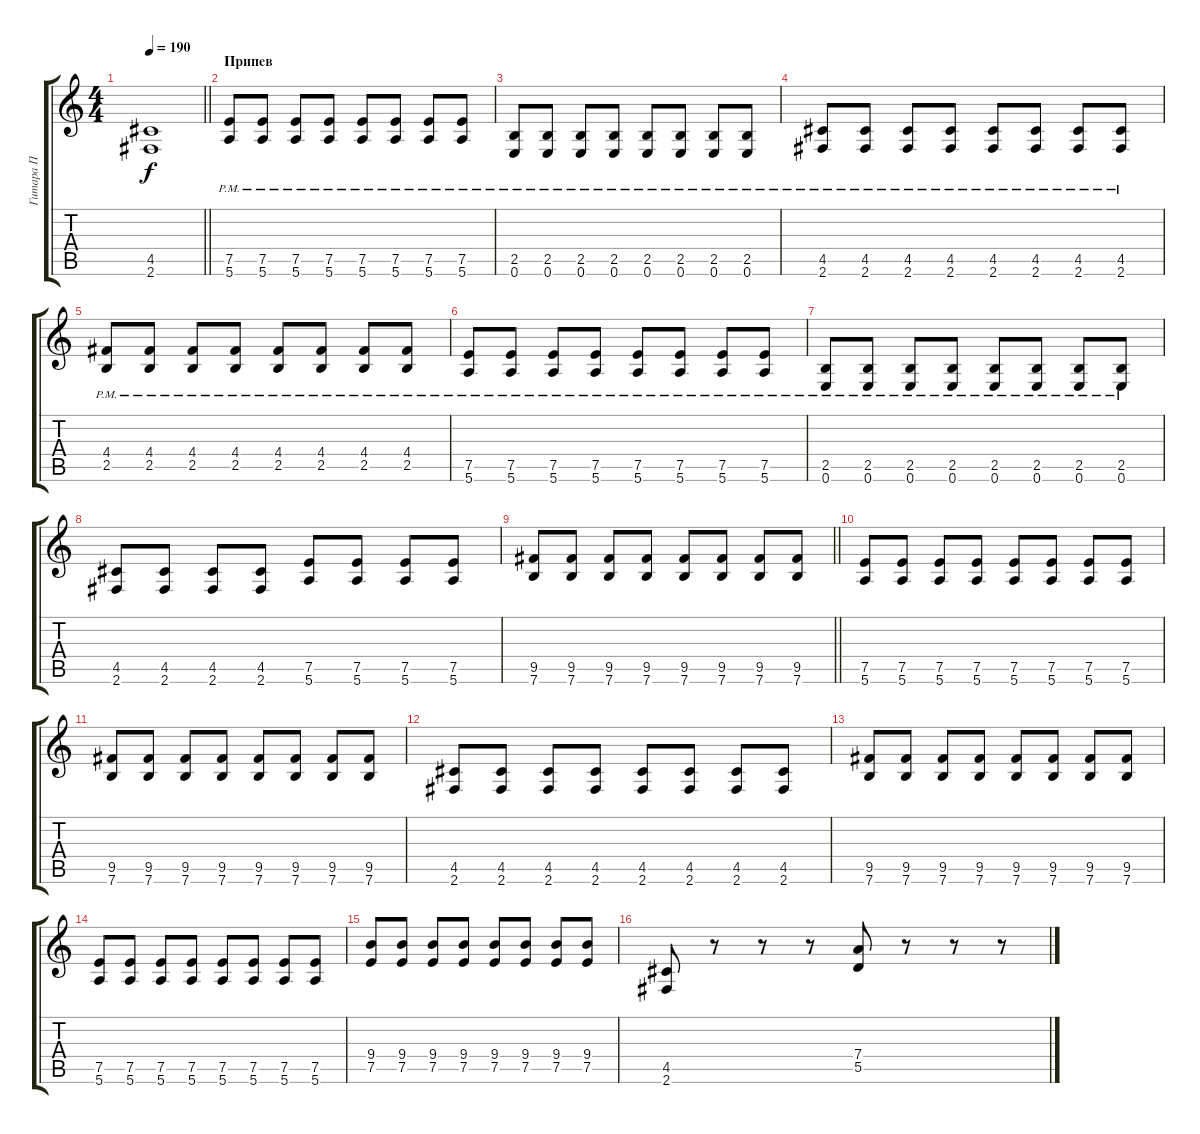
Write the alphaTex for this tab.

\track ("Гитара П" "Гитара П") {instrument distortionguitar}
\staff {score tabs}
\tuning (E4 B3 G3 D3 A2 E2) {hide}
\ts (4 4)
\tempo 190
\clef g2
\barLineRight lightlight
\ks c
(4.5{t} 2.6{t}).1{dy f} |
\section ("" "Припев")
(7.5{pm} 5.6{pm}).8 (7.5{pm} 5.6{pm}).8 (7.5{pm} 5.6{pm}).8 (7.5{pm} 5.6{pm}).8 (7.5{pm} 5.6{pm}).8 (7.5{pm} 5.6{pm}).8 (7.5{pm} 5.6{pm}).8 (7.5{pm} 5.6{pm}).8 |
(2.5{pm} 0.6{pm}).8 (2.5{pm} 0.6{pm}).8 (2.5{pm} 0.6{pm}).8 (2.5{pm} 0.6{pm}).8 (2.5{pm} 0.6{pm}).8 (2.5{pm} 0.6{pm}).8 (2.5{pm} 0.6{pm}).8 (2.5{pm} 0.6{pm}).8 |
(4.5{pm} 2.6{pm}).8 (4.5{pm} 2.6{pm}).8 (4.5{pm} 2.6{pm}).8 (4.5{pm} 2.6{pm}).8 (4.5{pm} 2.6{pm}).8 (4.5{pm} 2.6{pm}).8 (4.5{pm} 2.6{pm}).8 (4.5{pm} 2.6{pm}).8 |
(4.4{pm} 2.5{pm}).8 (4.4{pm} 2.5{pm}).8 (4.4{pm} 2.5{pm}).8 (4.4{pm} 2.5{pm}).8 (4.4{pm} 2.5{pm}).8 (4.4{pm} 2.5{pm}).8 (4.4{pm} 2.5{pm}).8 (4.4{pm} 2.5{pm}).8 |
(7.5{pm} 5.6{pm}).8 (7.5{pm} 5.6{pm}).8 (7.5{pm} 5.6{pm}).8 (7.5{pm} 5.6{pm}).8 (7.5{pm} 5.6{pm}).8 (7.5{pm} 5.6{pm}).8 (7.5{pm} 5.6{pm}).8 (7.5{pm} 5.6{pm}).8 |
(2.5{pm} 0.6{pm}).8 (2.5{pm} 0.6{pm}).8 (2.5{pm} 0.6{pm}).8 (2.5{pm} 0.6{pm}).8 (2.5{pm} 0.6{pm}).8 (2.5{pm} 0.6{pm}).8 (2.5{pm} 0.6{pm}).8 (2.5{pm} 0.6{pm}).8 |
(4.5 2.6).8 (4.5 2.6).8 (4.5 2.6).8 (4.5 2.6).8 (7.5 5.6).8 (7.5 5.6).8 (7.5 5.6).8 (7.5 5.6).8 |
\barLineRight lightlight
(9.5 7.6).8 (9.5 7.6).8 (9.5 7.6).8 (9.5 7.6).8 (9.5 7.6).8 (9.5 7.6).8 (9.5 7.6).8 (9.5 7.6).8 |
\section ("" " ")
(7.5 5.6).8 (7.5 5.6).8 (7.5 5.6).8 (7.5 5.6).8 (7.5 5.6).8 (7.5 5.6).8 (7.5 5.6).8 (7.5 5.6).8 |
(9.5 7.6).8 (9.5 7.6).8 (9.5 7.6).8 (9.5 7.6).8 (9.5 7.6).8 (9.5 7.6).8 (9.5 7.6).8 (9.5 7.6).8 |
(4.5 2.6).8 (4.5 2.6).8 (4.5 2.6).8 (4.5 2.6).8 (4.5 2.6).8 (4.5 2.6).8 (4.5 2.6).8 (4.5 2.6).8 |
(9.5 7.6).8 (9.5 7.6).8 (9.5 7.6).8 (9.5 7.6).8 (9.5 7.6).8 (9.5 7.6).8 (9.5 7.6).8 (9.5 7.6).8 |
(7.5 5.6).8 (7.5 5.6).8 (7.5 5.6).8 (7.5 5.6).8 (7.5 5.6).8 (7.5 5.6).8 (7.5 5.6).8 (7.5 5.6).8 |
(9.4 7.5).8 (9.4 7.5).8 (9.4 7.5).8 (9.4 7.5).8 (9.4 7.5).8 (9.4 7.5).8 (9.4 7.5).8 (9.4 7.5).8 |
(4.5 2.6).8 r.8 r.8 r.8 (7.4 5.5).8 r.8 r.8 r.8
